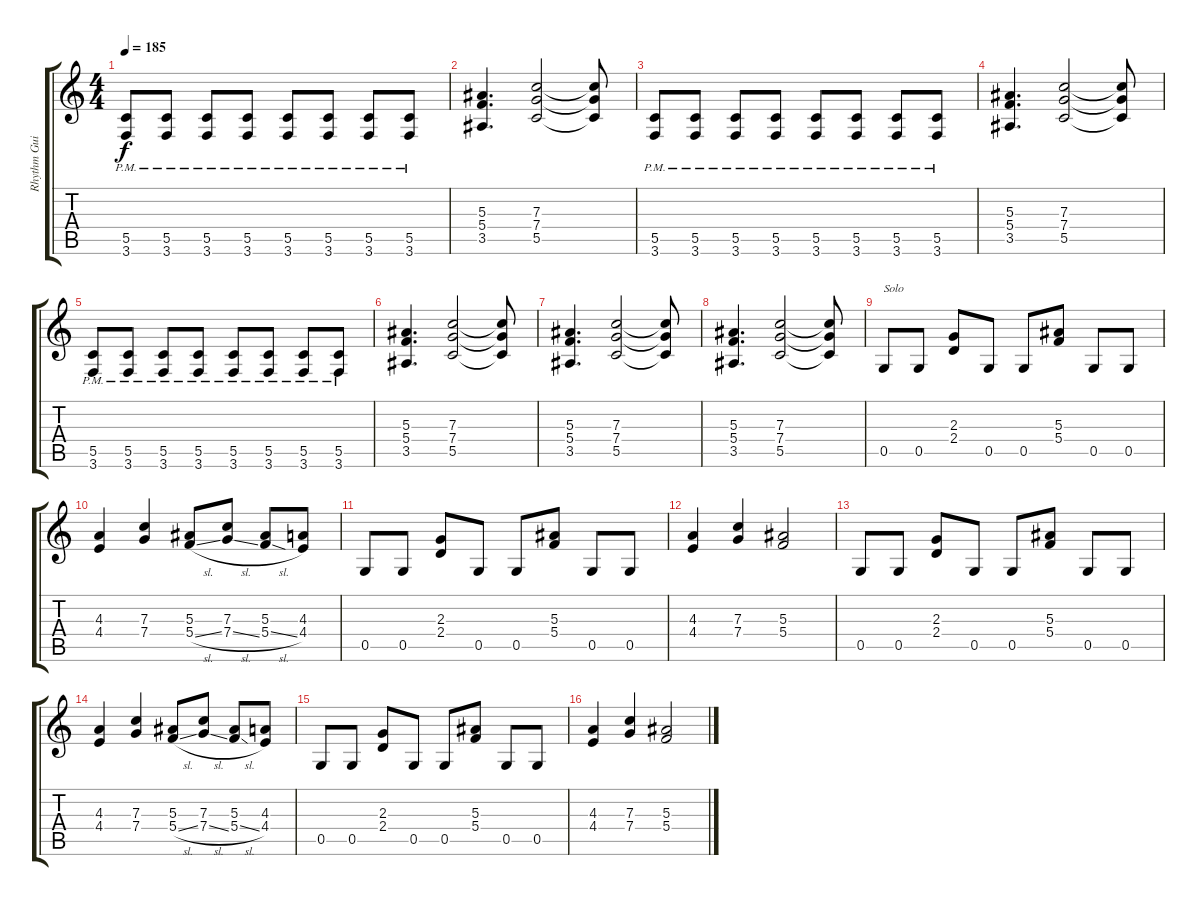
\track ("Rhythm Guitar" "Rhythm Gui") {instrument distortionguitar}
\staff {score tabs}
\tuning (D4 A3 F3 C3 G2 D2) {hide}
\ts (4 4)
\tempo 185
\clef g2
\ks c
(5.5{pm} 3.6{pm}).8{dy f} (5.5{pm} 3.6{pm}).8 (5.5{pm} 3.6{pm}).8 (5.5{pm} 3.6{pm}).8 (5.5{pm} 3.6{pm}).8 (5.5{pm} 3.6{pm}).8 (5.5{pm} 3.6{pm}).8 (5.5{pm} 3.6{pm}).8 |
(5.3 5.4 3.5).4{d} (7.3 7.4 5.5).2 (7.3{t} 7.4{t} 5.5{t}).8 |
(5.5{pm} 3.6{pm}).8 (5.5{pm} 3.6{pm}).8 (5.5{pm} 3.6{pm}).8 (5.5{pm} 3.6{pm}).8 (5.5{pm} 3.6{pm}).8 (5.5{pm} 3.6{pm}).8 (5.5{pm} 3.6{pm}).8 (5.5{pm} 3.6{pm}).8 |
(5.3 5.4 3.5).4{d} (7.3 7.4 5.5).2 (7.3{t} 7.4{t} 5.5{t}).8 |
(5.5{pm} 3.6{pm}).8 (5.5{pm} 3.6{pm}).8 (5.5{pm} 3.6{pm}).8 (5.5{pm} 3.6{pm}).8 (5.5{pm} 3.6{pm}).8 (5.5{pm} 3.6{pm}).8 (5.5{pm} 3.6{pm}).8 (5.5{pm} 3.6{pm}).8 |
(5.3 5.4 3.5).4{d} (7.3 7.4 5.5).2 (7.3{t} 7.4{t} 5.5{t}).8 |
(5.3 5.4 3.5).4{d} (7.3 7.4 5.5).2 (7.3{t} 7.4{t} 5.5{t}).8 |
(5.3 5.4 3.5).4{d} (7.3 7.4 5.5).2 (7.3{t} 7.4{t} 5.5{t}).8 |
0.5.8{txt "Solo"} 0.5.8 (2.3 2.4).8 0.5.8 0.5.8 (5.3 5.4).8 0.5.8 0.5.8 |
(4.3 4.4).4 (7.3 7.4).4 (5.3 5.4{sl}).8 (7.3 7.4{sl}).8 (5.3 5.4{sl}).8 (4.3 4.4).8 |
0.5.8 0.5.8 (2.3 2.4).8 0.5.8 0.5.8 (5.3 5.4).8 0.5.8 0.5.8 |
(4.3 4.4).4 (7.3 7.4).4 (5.3 5.4).2 |
0.5.8 0.5.8 (2.3 2.4).8 0.5.8 0.5.8 (5.3 5.4).8 0.5.8 0.5.8 |
(4.3 4.4).4 (7.3 7.4).4 (5.3 5.4{sl}).8 (7.3 7.4{sl}).8 (5.3 5.4{sl}).8 (4.3 4.4).8 |
0.5.8 0.5.8 (2.3 2.4).8 0.5.8 0.5.8 (5.3 5.4).8 0.5.8 0.5.8 |
(4.3 4.4).4 (7.3 7.4).4 (5.3 5.4).2
